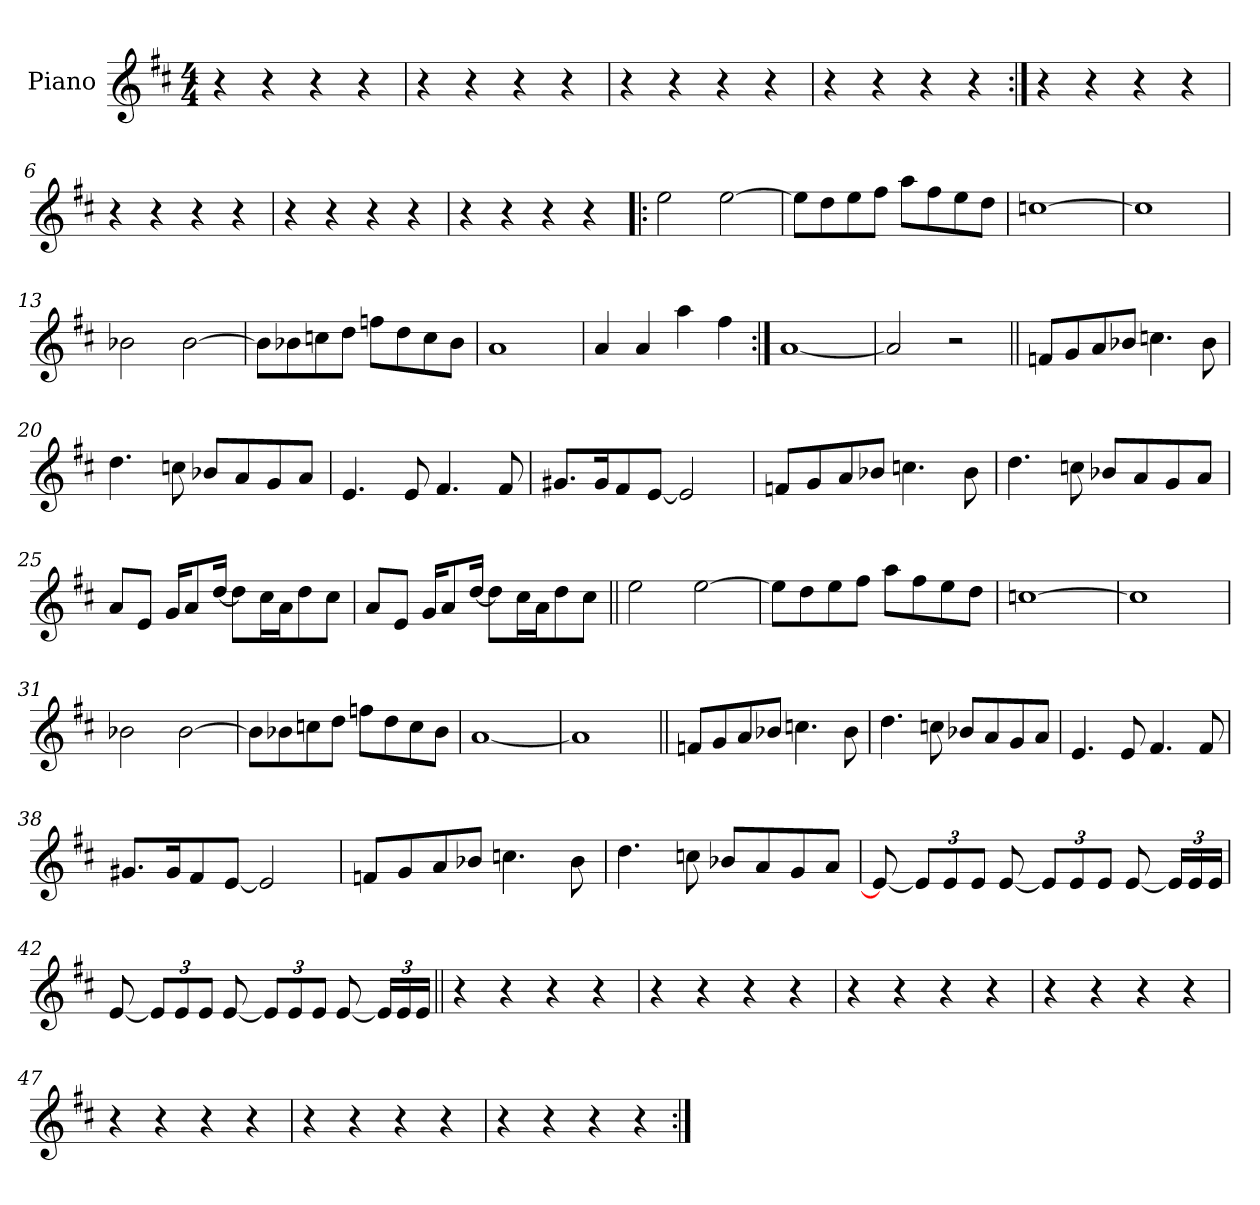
**kern
*part1
*staff1
*I"Piano
*I'Pno.
*clefG2
*k[f#c#]
*D:
*M4/4
=1
4r
4r
4r
4r
=2
4r
4r
4r
4r
=3
4r
4r
4r
4r
=4
4r
4r
4r
4r
=5:|!
4r
4r
4r
4r
=6
4r
4r
4r
4r
=7
4r
4r
4r
4r
=8
4r
4r
4r
4r
!!LO:LB:g=z
=9!|:
2ee\
[2ee\
=10
8ee\L]
8dd\
8ee\
8ff#\J
8aa\L
8ff#\
8ee\
8dd\J
=11
[1ccn
=12
1cc]
=13
2b-X\
[2b-\
=14
8b-\L]
8b-\
8ccn\
8dd\J
8ffn\L
8dd\
8cc\
8b-\J
!!LO:LB:g=z
=15
1a
=16
4a/
4a/
4aa\
4ff#\
=17:|!
[1a
=18
2a/]
2r
=19||
8fn/L
8g/
8a/
8b-X/J
4.ccn\
8b-\
=20
4.dd\
8ccn\
8b-X/L
8a/
8g/
8a/J
!!LO:LB:g=z
=21
4.e/
8e/
4.f#/
8f#/
=22
8.g#X/L
16g#/K
8f#/
[8e/J
2e/]
=23
8fn/L
8g/
8a/
8b-X/J
4.ccn\
8b-\
=24
4.dd\
8ccn\
8b-X/L
8a/
8g/
8a/J
!!LO:LB:g=z
=25
8a/L
8e/J
16g/KL
8a/
[16dd/Jk
8dd\L]
16cc#\L
16a\J
8dd\
8cc#\J
=26
8a/L
8e/J
16g/KL
8a/
[16dd/Jk
8dd\L]
16cc#\L
16a\J
8dd\
8cc#\J
=27||
2ee\
[2ee\
=28
8ee\L]
8dd\
8ee\
8ff#\J
8aa\L
8ff#\
8ee\
8dd\J
!!LO:LB:g=z
=29
[1ccn
=30
1cc]
=31
2b-X\
[2b-\
=32
8b-\L]
8b-\
8ccn\
8dd\J
8ffn\L
8dd\
8cc\
8b-\J
=33
[1a
=34
1a]
=35||
8fn/L
8g/
8a/
8b-X/J
4.ccn\
8b-\
=36
4.dd\
8ccn\
8b-X/L
8a/
8g/
8a/J
!!LO:LB:g=z
=37
4.e/
8e/
4.f#/
8f#/
=38
8.g#X/L
16g#/K
8f#/
[8e/J
2e/]
=39
8fn/L
8g/
8a/
8b-X/J
4.ccn\
8b-\
=40
4.dd\
8ccn\
8b-X/L
8a/
8g/
8a/J
!!LO:LB:g=z
=41
8e/_
*Xbrackettup
12e/L]
12e/
12e/J
[8e/
12e/L]
12e/
12e/J
[8e/
24e/LL]
24e/
24e/JJ
=42
[8e/
12e/L]
12e/
12e/J
[8e/
12e/L]
12e/
12e/J
[8e/
24e/LL]
24e/
24e/JJ
=43||
4r
4r
4r
4r
=44
4r
4r
4r
4r
=45
4r
4r
4r
4r
!!LO:LB:g=z
=46
4r
4r
4r
4r
=47
4r
4r
4r
4r
=48
4r
4r
4r
4r
=49
4r
4r
4r
4r
=:|!
*-
